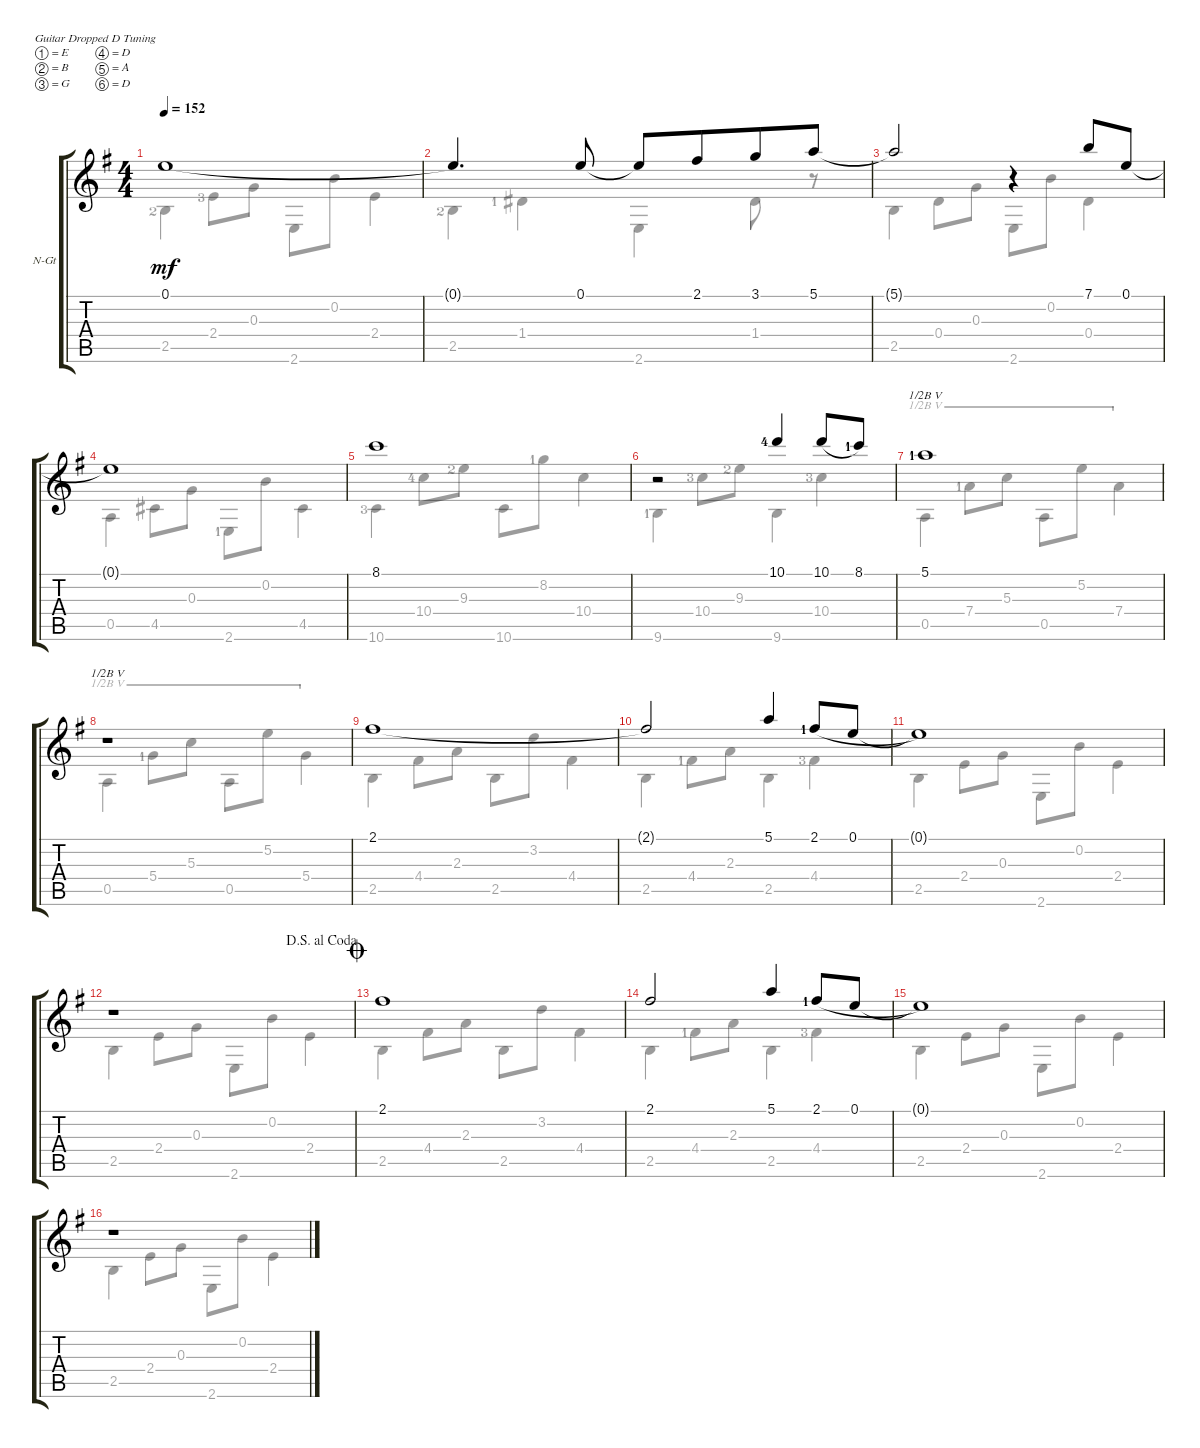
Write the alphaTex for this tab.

\defaultSystemsLayout 4
\bracketExtendMode groupsimilarinstruments
\firstSystemTrackNameOrientation horizontal
\otherSystemsTrackNameOrientation horizontal
\track ("Nylon Guitar" "N-Gt") {instrument acousticguitarnylon}
\staff {score tabs}
\tuning (E4 B3 G3 D3 A2 D2)
\voice
\ts (4 4)
\tempo 152
\clef g2
\scale
0.162901
\ks g
0.1.1{dy mf} |
\scale
0.230656 0.1{t}.4{d} 0.1.8 0.1{t}.8 2.1.8{beam merge} 3.1.8 5.1.8 |
\scale
0.170109 5.1{t}.2 r.4 7.1.8 0.1.8 |
\scale
0.170702 0.1{t}.1 |
8.1.1 |
r.2 10.1{lf 5}.4 10.1.8{legatoorigin} 8.1{lf 2}.8 |
5.1{lf 2}.1{barre (5 half)} |
r.1{barre (5 half)} |
2.1.1 |
2.1{t}.2 5.1.4 2.1{lf 2}.8{legatoorigin} 0.1.8{legatoorigin} |
0.1{t}.1 |
\jump dalsegnoalcoda
r.1 |
\jump coda
2.1.1 |
2.1.2 5.1.4 2.1{lf 2}.8{legatoorigin} 0.1.8{legatoorigin} |
0.1{t}.1 |
r.1
\voice
\clef g2
\ottava regular
\simile none
\scale
0.162901
\ks g
2.5{lf 3}.4{dy mf} 2.4{lf 4}.8 0.3.8 2.6.8 0.2.8 2.4.4 |
\scale
0.230656 2.5{lf 3}.4 1.4{lf 2}.4 2.6.4 1.4.8 r.8 |
\scale
0.170109 2.5.4 0.4.8 0.3.8 2.6.8 0.2.8 0.4.4 |
\scale
0.170702 0.5.4 4.5.8 0.3.8 2.6{lf 2}.8 0.2.8 4.5.4 |
10.6{lf 4}.4 10.4{lf 5}.8 9.3{lf 3}.8 10.6.8 8.2{lf 2}.8 10.4.4 |
9.6{lf 2}.4 10.4{lf 4}.8 9.3{lf 3}.8 9.6.4 10.4{lf 4}.4 |
0.5.4{barre (5 half)} 7.4{lf 2}.8{barre (5 half)} 5.3.8{barre (5 half)} 0.5.8{barre (5 half)} 5.2.8{barre (5 half)} 7.4.4{barre (5 half)} |
0.5.4{barre (5 half)} 5.4{lf 2}.8{barre (5 half)} 5.3.8{barre (5 half)} 0.5.8{barre (5 half)} 5.2.8{barre (5 half)} 5.4.4{barre (5 half)} |
2.5.4 4.4.8 2.3.8 2.5.8 3.2.8 4.4.4 |
2.5.4 4.4{lf 2}.8 2.3.8 2.5.4 4.4{lf 4}.4 |
2.5.4 2.4.8 0.3.8 2.6.8 0.2.8 2.4.4 |
2.5.4 2.4.8 0.3.8 2.6.8 0.2.8 2.4.4 |
2.5.4 4.4.8 2.3.8 2.5.8 3.2.8 4.4.4 |
2.5.4 4.4{lf 2}.8 2.3.8 2.5.4 4.4{lf 4}.4 |
2.5.4 2.4.8 0.3.8 2.6.8 0.2.8 2.4.4 |
2.5.4 2.4.8 0.3.8 2.6.8 0.2.8 2.4.4
